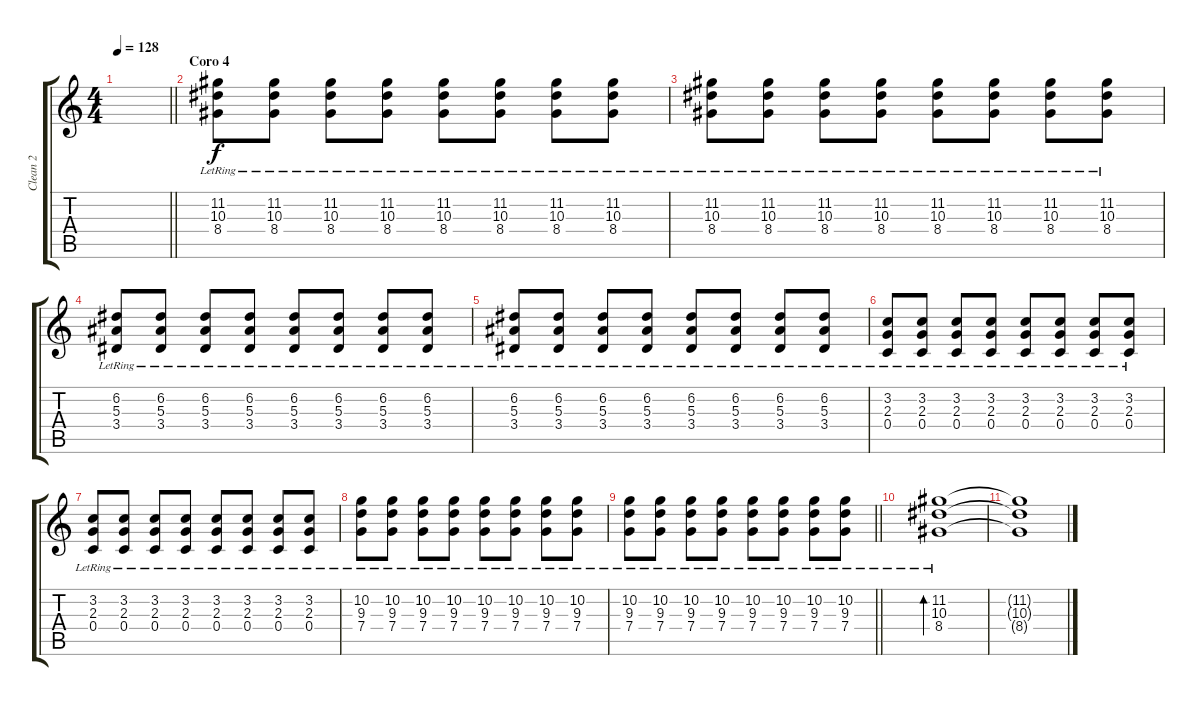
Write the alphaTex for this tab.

\track ("Clean 2" "Clean 2") {instrument acousticguitarsteel}
\staff {score tabs}
\tuning (D4 A3 F3 C3 G2 C2) {hide}
\ts (4 4)
\tempo 128
\clef g2
\barLineRight lightlight
\ks c
|
\section ("" "Coro 4")
(11.2{lr} 10.3{lr} 8.4{lr}).8 (11.2{lr} 10.3{lr} 8.4{lr}).8 (11.2{lr} 10.3{lr} 8.4{lr}).8 (11.2{lr} 10.3{lr} 8.4{lr}).8 (11.2{lr} 10.3{lr} 8.4{lr}).8 (11.2{lr} 10.3{lr} 8.4{lr}).8 (11.2{lr} 10.3{lr} 8.4{lr}).8 (11.2{lr} 10.3{lr} 8.4{lr}).8 |
(11.2{lr} 10.3{lr} 8.4{lr}).8 (11.2{lr} 10.3{lr} 8.4{lr}).8 (11.2{lr} 10.3{lr} 8.4{lr}).8 (11.2{lr} 10.3{lr} 8.4{lr}).8 (11.2{lr} 10.3{lr} 8.4{lr}).8 (11.2{lr} 10.3{lr} 8.4{lr}).8 (11.2{lr} 10.3{lr} 8.4{lr}).8 (11.2{lr} 10.3{lr} 8.4{lr}).8 |
(6.2{lr} 5.3{lr} 3.4{lr}).8 (6.2{lr} 5.3{lr} 3.4{lr}).8 (6.2{lr} 5.3{lr} 3.4{lr}).8 (6.2{lr} 5.3{lr} 3.4{lr}).8 (6.2{lr} 5.3{lr} 3.4{lr}).8 (6.2{lr} 5.3{lr} 3.4{lr}).8 (6.2{lr} 5.3{lr} 3.4{lr}).8 (6.2{lr} 5.3{lr} 3.4{lr}).8 |
(6.2{lr} 5.3{lr} 3.4{lr}).8 (6.2{lr} 5.3{lr} 3.4{lr}).8 (6.2{lr} 5.3{lr} 3.4{lr}).8 (6.2{lr} 5.3{lr} 3.4{lr}).8 (6.2{lr} 5.3{lr} 3.4{lr}).8 (6.2{lr} 5.3{lr} 3.4{lr}).8 (6.2{lr} 5.3{lr} 3.4{lr}).8 (6.2{lr} 5.3{lr} 3.4{lr}).8 |
(3.2{lr} 2.3{lr} 0.4{lr}).8 (3.2{lr} 2.3{lr} 0.4{lr}).8 (3.2{lr} 2.3{lr} 0.4{lr}).8 (3.2{lr} 2.3{lr} 0.4{lr}).8 (3.2{lr} 2.3{lr} 0.4{lr}).8 (3.2{lr} 2.3{lr} 0.4{lr}).8 (3.2{lr} 2.3{lr} 0.4{lr}).8 (3.2{lr} 2.3{lr} 0.4{lr}).8 |
(3.2{lr} 2.3{lr} 0.4{lr}).8 (3.2{lr} 2.3{lr} 0.4{lr}).8 (3.2{lr} 2.3{lr} 0.4{lr}).8 (3.2{lr} 2.3{lr} 0.4{lr}).8 (3.2{lr} 2.3{lr} 0.4{lr}).8 (3.2{lr} 2.3{lr} 0.4{lr}).8 (3.2{lr} 2.3{lr} 0.4{lr}).8 (3.2{lr} 2.3{lr} 0.4{lr}).8 |
(10.2{lr} 9.3{lr} 7.4{lr}).8 (10.2{lr} 9.3{lr} 7.4{lr}).8 (10.2{lr} 9.3{lr} 7.4{lr}).8 (10.2{lr} 9.3{lr} 7.4{lr}).8 (10.2{lr} 9.3{lr} 7.4{lr}).8 (10.2{lr} 9.3{lr} 7.4{lr}).8 (10.2{lr} 9.3{lr} 7.4{lr}).8 (10.2{lr} 9.3{lr} 7.4{lr}).8 |
\barLineRight lightlight
(10.2{lr} 9.3{lr} 7.4{lr}).8 (10.2{lr} 9.3{lr} 7.4{lr}).8 (10.2{lr} 9.3{lr} 7.4{lr}).8 (10.2{lr} 9.3{lr} 7.4{lr}).8 (10.2{lr} 9.3{lr} 7.4{lr}).8 (10.2{lr} 9.3{lr} 7.4{lr}).8 (10.2{lr} 9.3{lr} 7.4{lr}).8 (10.2{lr} 9.3{lr} 7.4{lr}).8 |
\section ("" "")
(11.2{lr} 10.3{lr} 8.4{lr}).1{bd 480} |
(11.2{t} 10.3{t} 8.4{t}).1
